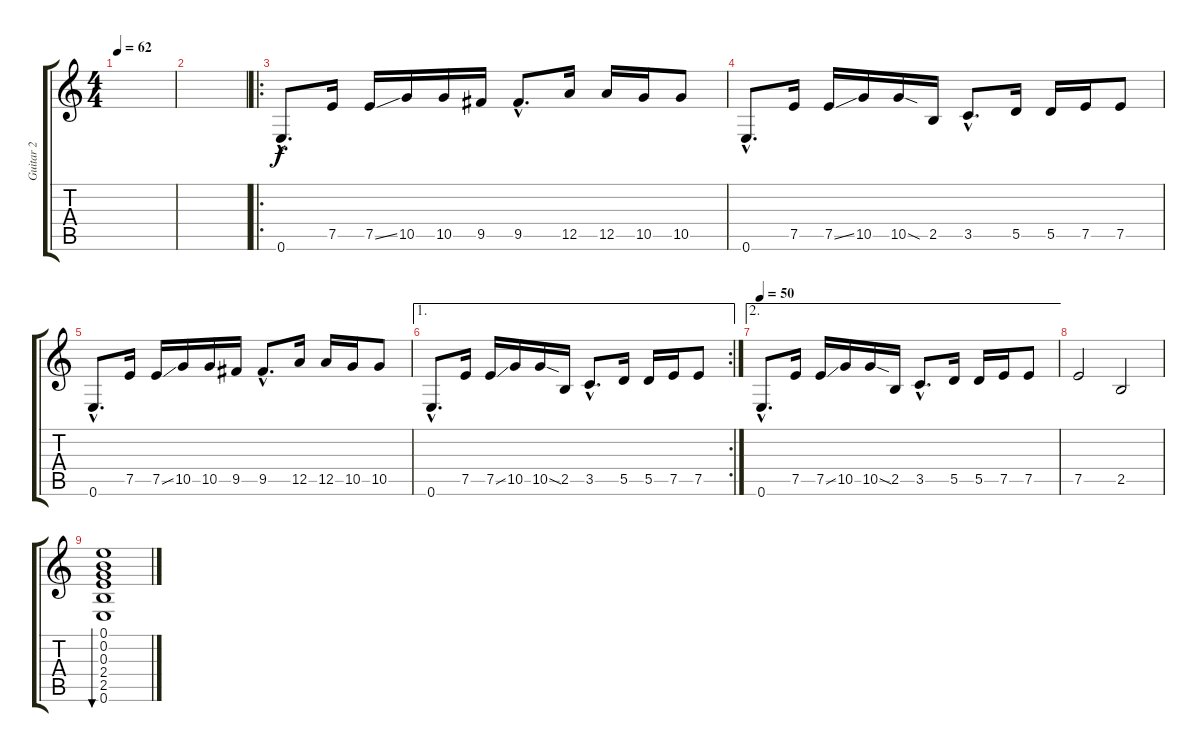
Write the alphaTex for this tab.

\track ("Guitar 2" "Guitar 2") {instrument distortionguitar}
\staff {score tabs}
\tuning (E4 B3 G3 D3 A2 E2) {hide}
\ts (4 4)
\tempo 62
\clef g2
\ks c
|
|
\ro
0.6{hac}.8{d instrument acousticguitarnylon} 7.5.16 7.5{ss}.16 10.5.16 10.5.16 9.5.16 9.5{hac}.8{d} 12.5.16 12.5.16 10.5.16 10.5.8 |
0.6{hac}.8{d} 7.5.16 7.5{ss}.16 10.5.16 10.5{sod}.16 2.5.16 3.5{hac}.8{d} 5.5.16 5.5.16 7.5.16 7.5.8 |
0.6{hac}.8{d instrument acousticguitarnylon} 7.5.16 7.5{ss}.16 10.5.16 10.5.16 9.5.16 9.5{hac}.8{d} 12.5.16 12.5.16 10.5.16 10.5.8 |
\ae 1
\rc 2
0.6{hac}.8{d} 7.5.16 7.5{ss}.16 10.5.16 10.5{sod}.16 2.5.16 3.5{hac}.8{d} 5.5.16 5.5.16 7.5.16 7.5.8 |
\ae 2
\tempo 50
0.6{hac}.8{d} 7.5.16 7.5{ss}.16 10.5.16 10.5{sod}.16 2.5.16 3.5{hac}.8{d} 5.5.16 5.5.16 7.5.16 7.5.8 |
7.5.2 2.5.2 |
(0.1 0.2 0.3 2.4 2.5 0.6).1{bu 120}
